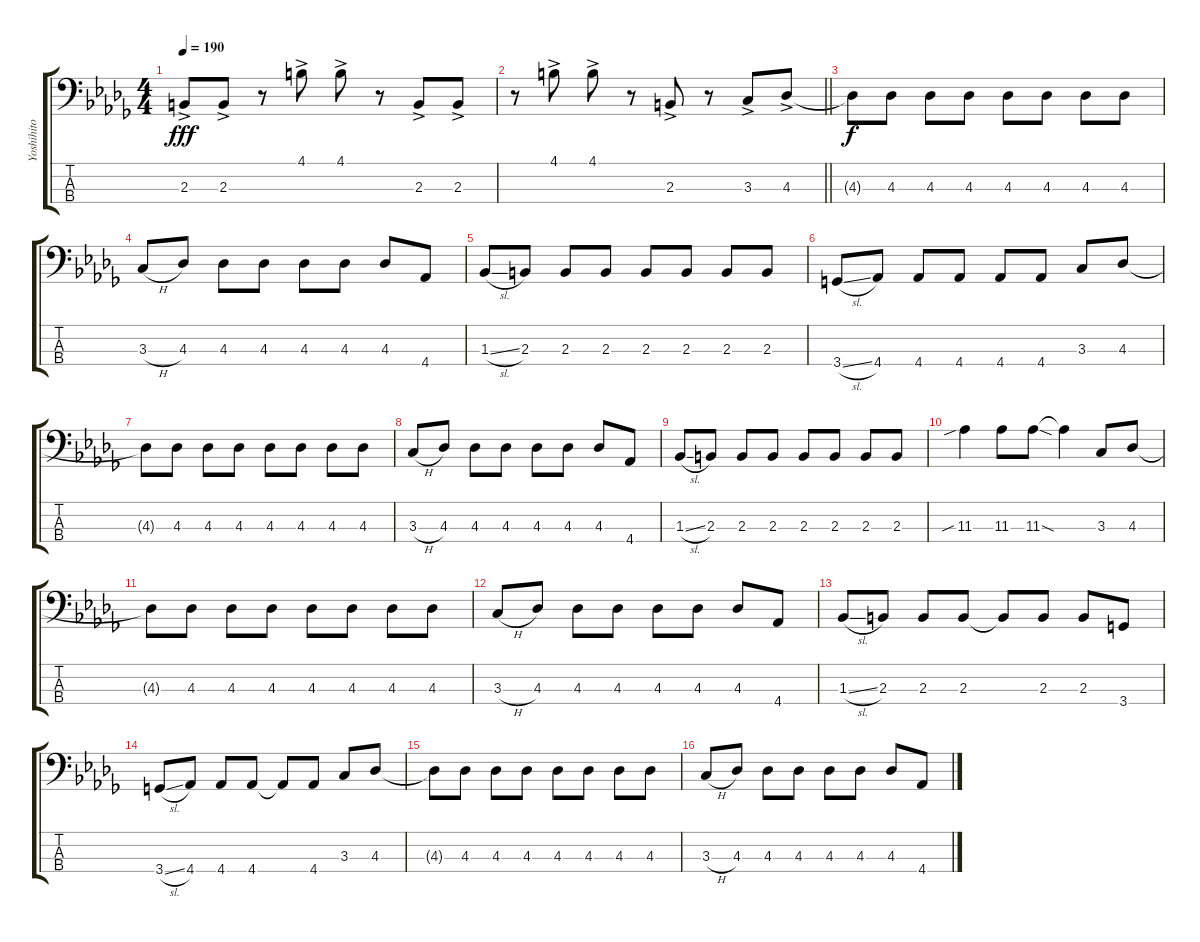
\track ("Yoshihito Onda" "Yoshihito ") {instrument electricbasspick}
\staff {score tabs}
\tuning (G2 D2 A1 E1) {hide}
\ts (4 4)
\tempo 190
\clef f4
\ks db
2.3{ac}.8{dy fff} 2.3{ac}.8 r.8 4.1{ac}.8 4.1{ac}.8 r.8 2.3{ac}.8 2.3{ac}.8 |
\barLineRight lightlight
r.8 4.1{ac}.8 4.1{ac}.8 r.8 2.3{ac}.8 r.8 3.3{ac}.8 4.3{ac}.8 |
4.3{t}.8{dy f} 4.3.8 4.3.8 4.3.8 4.3.8 4.3.8 4.3.8 4.3.8 |
3.3{h}.8 4.3.8 4.3.8 4.3.8 4.3.8 4.3.8 4.3.8 4.4.8 |
1.3{sl}.8 2.3.8 2.3.8 2.3.8 2.3.8 2.3.8 2.3.8 2.3.8 |
3.4{sl}.8 4.4.8 4.4.8 4.4.8 4.4.8 4.4.8 3.3.8 4.3.8 |
4.3{t}.8 4.3.8 4.3.8 4.3.8 4.3.8 4.3.8 4.3.8 4.3.8 |
3.3{h}.8 4.3.8 4.3.8 4.3.8 4.3.8 4.3.8 4.3.8 4.4.8 |
1.3{sl}.8 2.3.8 2.3.8 2.3.8 2.3.8 2.3.8 2.3.8 2.3.8 |
11.3{sib}.4 11.3.8 11.3{sod}.8 11.3{t}.4 3.3.8 4.3.8 |
4.3{t}.8 4.3.8 4.3.8 4.3.8 4.3.8 4.3.8 4.3.8 4.3.8 |
3.3{h}.8 4.3.8 4.3.8 4.3.8 4.3.8 4.3.8 4.3.8 4.4.8 |
1.3{sl}.8 2.3.8 2.3.8 2.3.8 2.3{t}.8 2.3.8 2.3.8 3.4.8 |
3.4{sl}.8 4.4.8 4.4.8 4.4.8 4.4{t}.8 4.4.8 3.3.8 4.3.8 |
4.3{t}.8 4.3.8 4.3.8 4.3.8 4.3.8 4.3.8 4.3.8 4.3.8 |
3.3{h}.8 4.3.8 4.3.8 4.3.8 4.3.8 4.3.8 4.3.8 4.4.8
